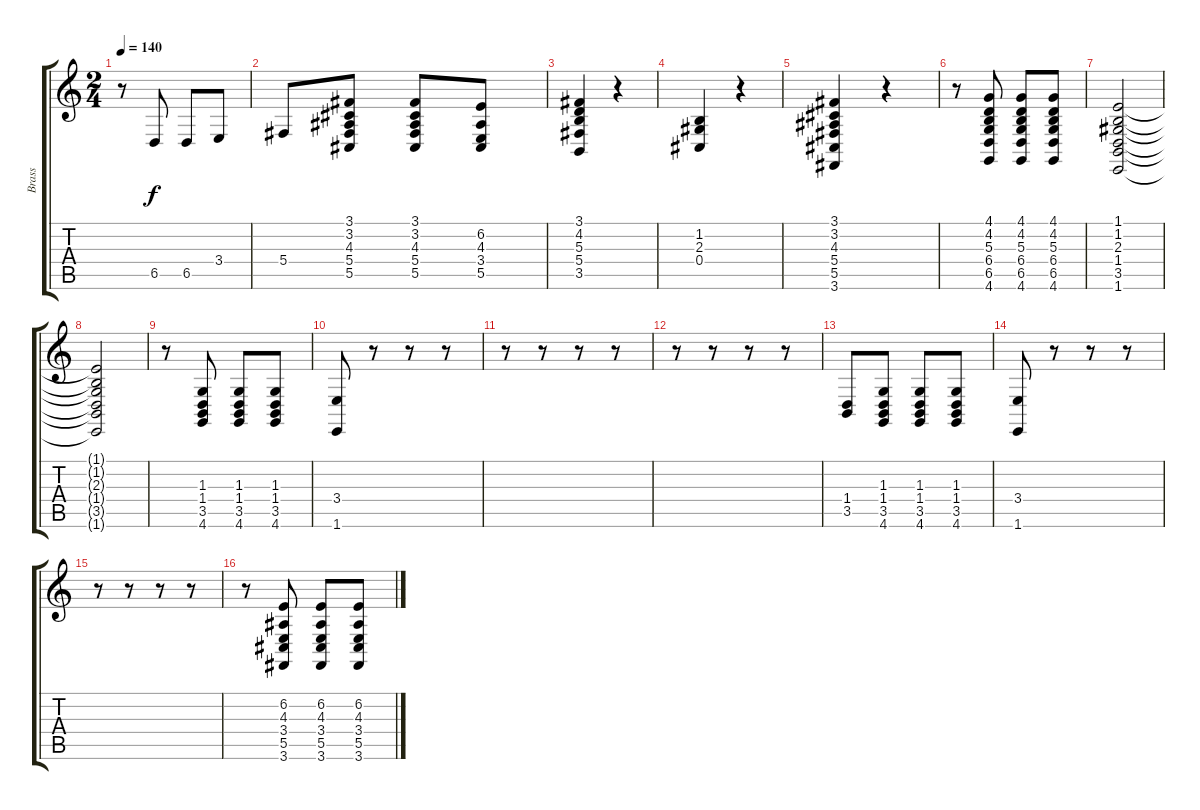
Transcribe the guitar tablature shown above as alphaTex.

\track ("Brass" "Brass") {instrument brasssection}
\staff {score tabs}
\tuning (Eb4 Bb3 Gb3 Db3 Ab2 Eb2) {hide}
\ts (2 4)
\tempo 140
\clef g2
\ks c
r.8{dy f} 6.5.8 6.5.8 3.4.8 |
5.4.8 (3.1 3.2 4.3 5.4 5.5).8 (3.1 3.2 4.3 5.4 5.5).8 (6.2 4.3 3.4 5.5).8 |
(3.1 4.2 5.3 5.4 3.5).4 r.4 |
(1.2 2.3 0.4).4 r.4 |
(3.1 3.2 4.3 5.4 5.5 3.6).4 r.4 |
r.8 (4.1 4.2 5.3 6.4 6.5 4.6).8 (4.1 4.2 5.3 6.4 6.5 4.6).8 (4.1 4.2 5.3 6.4 6.5 4.6).8 |
(1.1 1.2 2.3 1.4 3.5 1.6).2 |
(1.1{t} 1.2{t} 2.3{t} 1.4{t} 3.5{t} 1.6{t}).2 |
r.8 (1.3 1.4 3.5 4.6).8 (1.3 1.4 3.5 4.6).8 (1.3 1.4 3.5 4.6).8 |
(3.4 1.6).8 r.8 r.8 r.8 |
r.8 r.8 r.8 r.8 |
r.8 r.8 r.8 r.8 |
(1.4 3.5).8 (1.3 1.4 3.5 4.6).8 (1.3 1.4 3.5 4.6).8 (1.3 1.4 3.5 4.6).8 |
(3.4 1.6).8 r.8 r.8 r.8 |
r.8 r.8 r.8 r.8 |
r.8 (6.2 4.3 3.4 5.5 3.6).8 (6.2 4.3 3.4 5.5 3.6).8 (6.2 4.3 3.4 5.5 3.6).8
